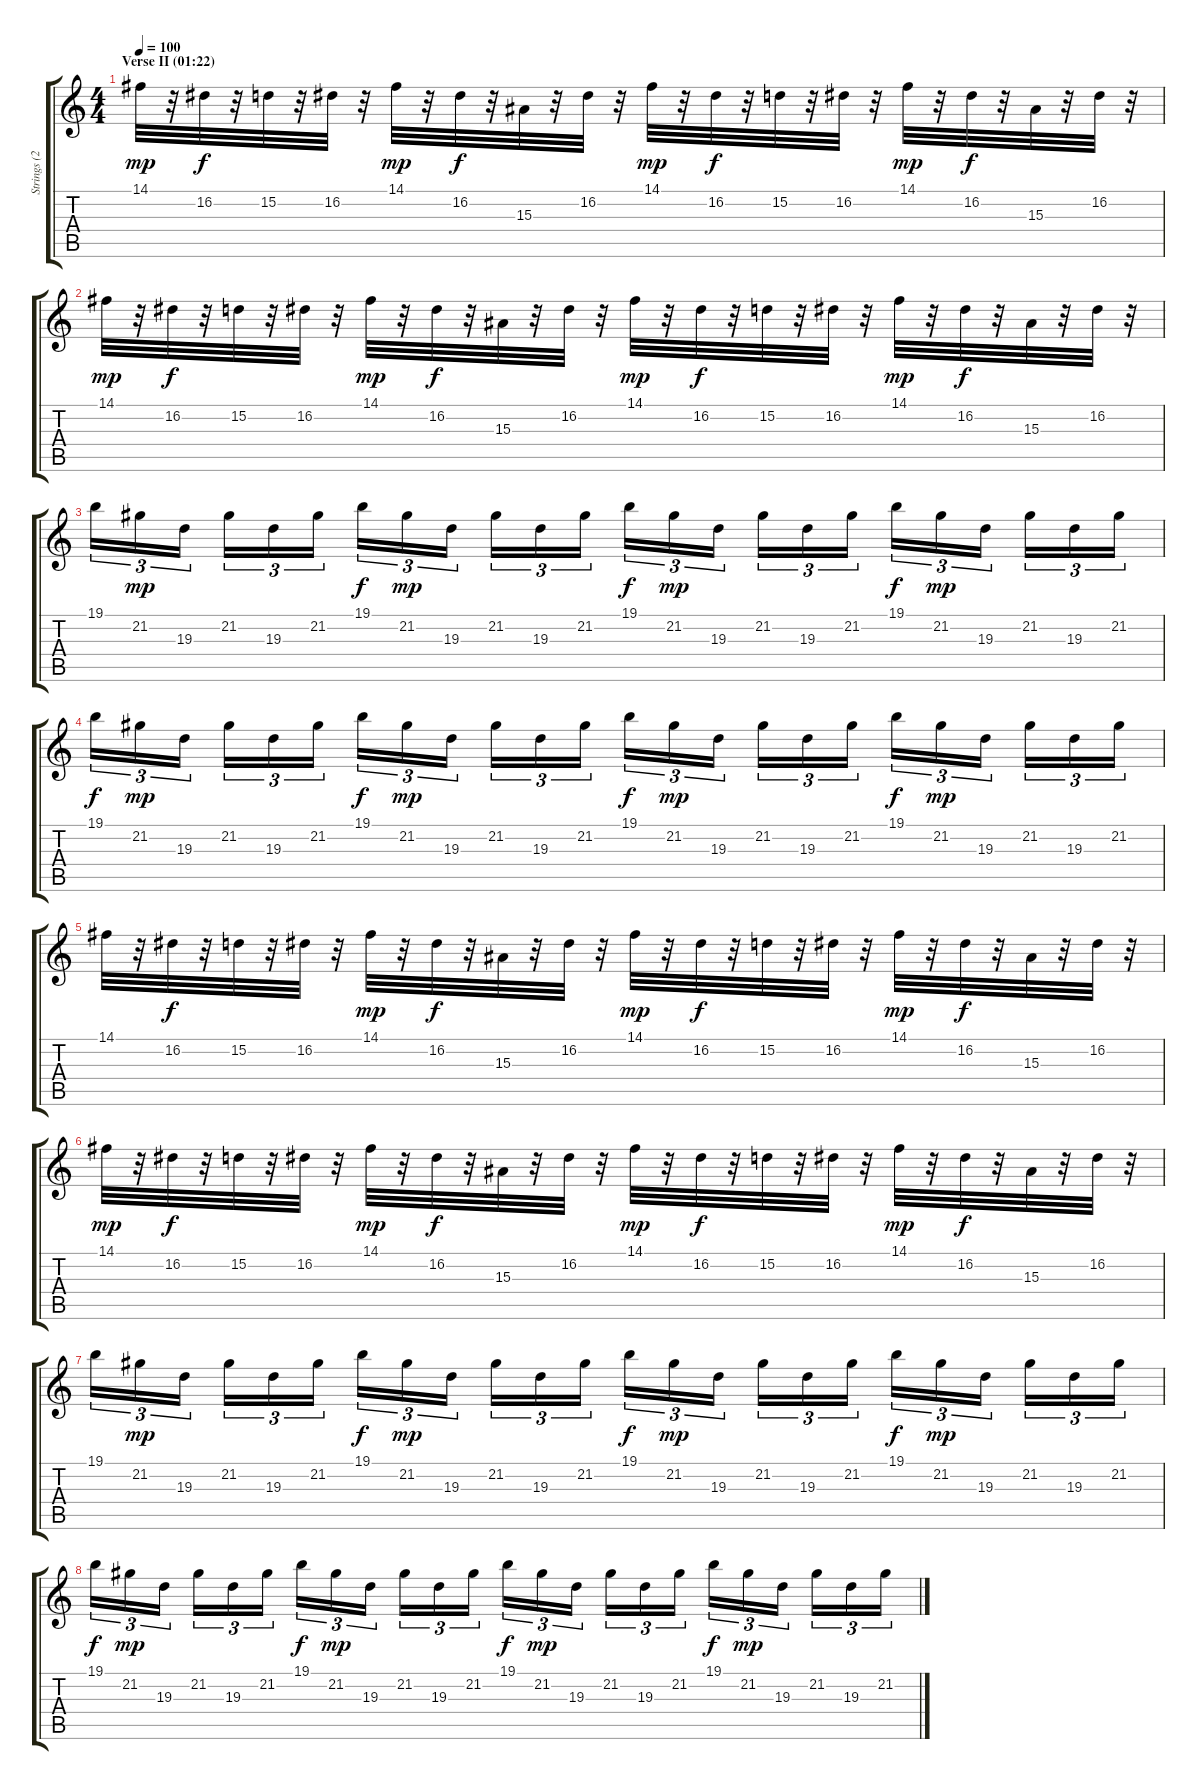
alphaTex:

\track ("Strings (2)" "Strings (2") {instrument tremolostrings}
\staff {score tabs}
\tuning (E4 B3 G3 D3 A2 E2) {hide}
\ts (4 4)
\section ("" "Verse II (01:22)")
\tempo 100
\clef g2
\ks c
14.1.32{dy mp} r.32 16.2.32{dy f} r.32 15.2.32 r.32 16.2.32 r.32 14.1.32{dy mp} r.32 16.2.32{dy f} r.32 15.3.32 r.32 16.2.32 r.32 14.1.32{dy mp} r.32 16.2.32{dy f} r.32 15.2.32 r.32 16.2.32 r.32 14.1.32{dy mp} r.32 16.2.32{dy f} r.32 15.3.32 r.32 16.2.32 r.32 |
14.1.32{dy mp} r.32 16.2.32{dy f} r.32 15.2.32 r.32 16.2.32 r.32 14.1.32{dy mp} r.32 16.2.32{dy f} r.32 15.3.32 r.32 16.2.32 r.32 14.1.32{dy mp} r.32 16.2.32{dy f} r.32 15.2.32 r.32 16.2.32 r.32 14.1.32{dy mp} r.32 16.2.32{dy f} r.32 15.3.32 r.32 16.2.32 r.32 |
19.1.16{tu (3 2)} 21.2.16{tu (3 2) dy mp} 19.3.16{tu (3 2)} 21.2.16{tu (3 2)} 19.3.16{tu (3 2)} 21.2.16{tu (3 2)} 19.1.16{tu (3 2) dy f} 21.2.16{tu (3 2) dy mp} 19.3.16{tu (3 2)} 21.2.16{tu (3 2)} 19.3.16{tu (3 2)} 21.2.16{tu (3 2)} 19.1.16{tu (3 2) dy f} 21.2.16{tu (3 2) dy mp} 19.3.16{tu (3 2)} 21.2.16{tu (3 2)} 19.3.16{tu (3 2)} 21.2.16{tu (3 2)} 19.1.16{tu (3 2) dy f} 21.2.16{tu (3 2) dy mp} 19.3.16{tu (3 2)} 21.2.16{tu (3 2)} 19.3.16{tu (3 2)} 21.2.16{tu (3 2)} |
19.1.16{tu (3 2) dy f} 21.2.16{tu (3 2) dy mp} 19.3.16{tu (3 2)} 21.2.16{tu (3 2)} 19.3.16{tu (3 2)} 21.2.16{tu (3 2)} 19.1.16{tu (3 2) dy f} 21.2.16{tu (3 2) dy mp} 19.3.16{tu (3 2)} 21.2.16{tu (3 2)} 19.3.16{tu (3 2)} 21.2.16{tu (3 2)} 19.1.16{tu (3 2) dy f} 21.2.16{tu (3 2) dy mp} 19.3.16{tu (3 2)} 21.2.16{tu (3 2)} 19.3.16{tu (3 2)} 21.2.16{tu (3 2)} 19.1.16{tu (3 2) dy f} 21.2.16{tu (3 2) dy mp} 19.3.16{tu (3 2)} 21.2.16{tu (3 2)} 19.3.16{tu (3 2)} 21.2.16{tu (3 2)} |
14.1.32 r.32 16.2.32{dy f} r.32 15.2.32 r.32 16.2.32 r.32 14.1.32{dy mp} r.32 16.2.32{dy f} r.32 15.3.32 r.32 16.2.32 r.32 14.1.32{dy mp} r.32 16.2.32{dy f} r.32 15.2.32 r.32 16.2.32 r.32 14.1.32{dy mp} r.32 16.2.32{dy f} r.32 15.3.32 r.32 16.2.32 r.32 |
14.1.32{dy mp} r.32 16.2.32{dy f} r.32 15.2.32 r.32 16.2.32 r.32 14.1.32{dy mp} r.32 16.2.32{dy f} r.32 15.3.32 r.32 16.2.32 r.32 14.1.32{dy mp} r.32 16.2.32{dy f} r.32 15.2.32 r.32 16.2.32 r.32 14.1.32{dy mp} r.32 16.2.32{dy f} r.32 15.3.32 r.32 16.2.32 r.32 |
19.1.16{tu (3 2)} 21.2.16{tu (3 2) dy mp} 19.3.16{tu (3 2)} 21.2.16{tu (3 2)} 19.3.16{tu (3 2)} 21.2.16{tu (3 2)} 19.1.16{tu (3 2) dy f} 21.2.16{tu (3 2) dy mp} 19.3.16{tu (3 2)} 21.2.16{tu (3 2)} 19.3.16{tu (3 2)} 21.2.16{tu (3 2)} 19.1.16{tu (3 2) dy f} 21.2.16{tu (3 2) dy mp} 19.3.16{tu (3 2)} 21.2.16{tu (3 2)} 19.3.16{tu (3 2)} 21.2.16{tu (3 2)} 19.1.16{tu (3 2) dy f} 21.2.16{tu (3 2) dy mp} 19.3.16{tu (3 2)} 21.2.16{tu (3 2)} 19.3.16{tu (3 2)} 21.2.16{tu (3 2)} |
19.1.16{tu (3 2) dy f} 21.2.16{tu (3 2) dy mp} 19.3.16{tu (3 2)} 21.2.16{tu (3 2)} 19.3.16{tu (3 2)} 21.2.16{tu (3 2)} 19.1.16{tu (3 2) dy f} 21.2.16{tu (3 2) dy mp} 19.3.16{tu (3 2)} 21.2.16{tu (3 2)} 19.3.16{tu (3 2)} 21.2.16{tu (3 2)} 19.1.16{tu (3 2) dy f} 21.2.16{tu (3 2) dy mp} 19.3.16{tu (3 2)} 21.2.16{tu (3 2)} 19.3.16{tu (3 2)} 21.2.16{tu (3 2)} 19.1.16{tu (3 2) dy f} 21.2.16{tu (3 2) dy mp} 19.3.16{tu (3 2)} 21.2.16{tu (3 2)} 19.3.16{tu (3 2)} 21.2.16{tu (3 2)}
